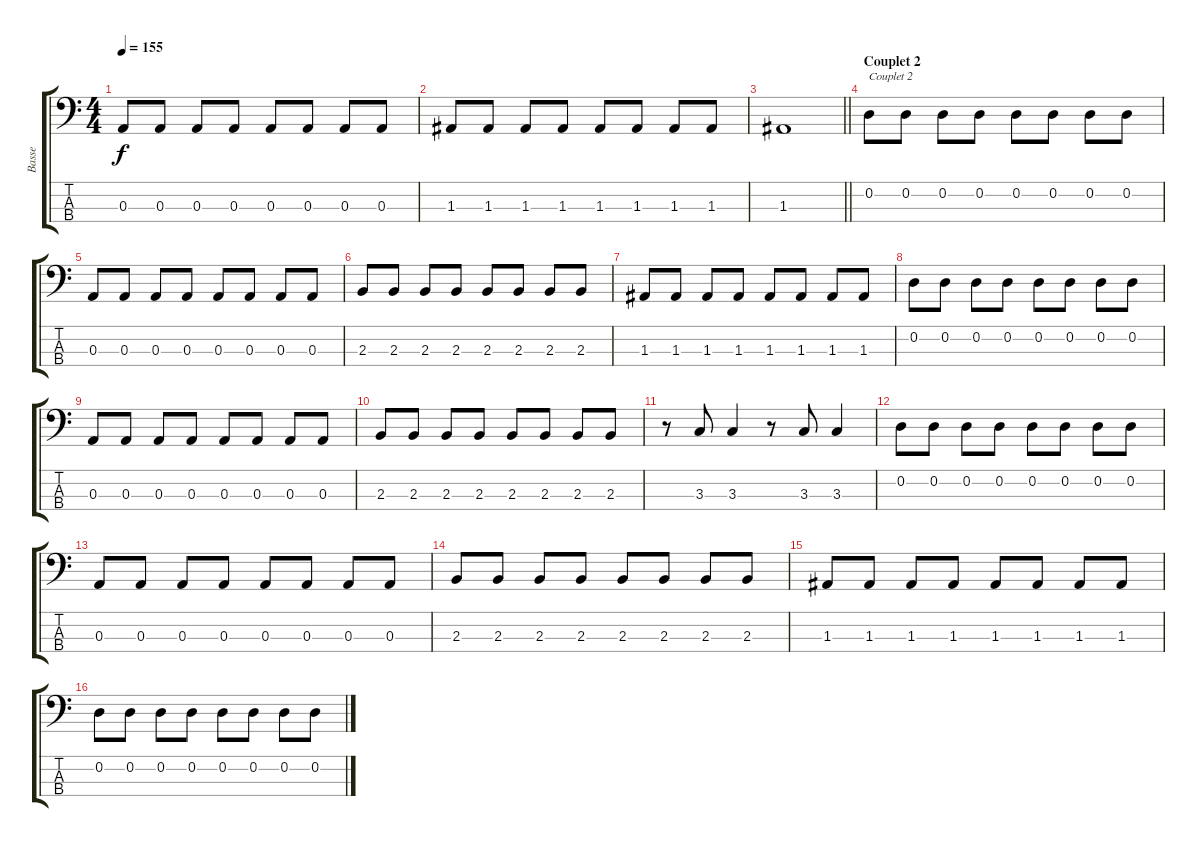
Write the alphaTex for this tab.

\track ("Basse" "Basse") {instrument electricbasspick}
\staff {score tabs}
\tuning (G2 D2 A1 E1) {hide}
\ts (4 4)
\tempo 155
\clef f4
\ks c
0.3.8{dy f} 0.3.8 0.3.8 0.3.8{txt ""} 0.3.8 0.3.8 0.3.8 0.3.8 |
1.3.8 1.3.8 1.3.8 1.3.8 1.3.8 1.3.8 1.3.8 1.3.8 |
\barLineRight lightlight
1.3.1 |
\section ("" "Couplet 2")
0.2.8{txt "Couplet 2"} 0.2.8 0.2.8 0.2.8 0.2.8 0.2.8 0.2.8 0.2.8 |
0.3.8 0.3.8 0.3.8 0.3.8 0.3.8 0.3.8 0.3.8 0.3.8 |
2.3.8 2.3.8 2.3.8 2.3.8 2.3.8 2.3.8 2.3.8 2.3.8 |
1.3.8 1.3.8 1.3.8 1.3.8 1.3.8 1.3.8 1.3.8 1.3.8 |
0.2.8 0.2.8 0.2.8 0.2.8 0.2.8 0.2.8 0.2.8 0.2.8 |
0.3.8 0.3.8 0.3.8 0.3.8 0.3.8 0.3.8 0.3.8 0.3.8 |
2.3.8 2.3.8 2.3.8 2.3.8 2.3.8 2.3.8 2.3.8 2.3.8 |
r.8 3.3.8 3.3.4 r.8 3.3.8 3.3.4 |
0.2.8 0.2.8 0.2.8 0.2.8 0.2.8 0.2.8 0.2.8 0.2.8 |
0.3.8 0.3.8 0.3.8 0.3.8 0.3.8 0.3.8 0.3.8 0.3.8 |
2.3.8 2.3.8 2.3.8 2.3.8 2.3.8 2.3.8 2.3.8 2.3.8 |
1.3.8 1.3.8 1.3.8 1.3.8 1.3.8 1.3.8 1.3.8 1.3.8 |
0.2.8 0.2.8 0.2.8 0.2.8 0.2.8 0.2.8 0.2.8 0.2.8
